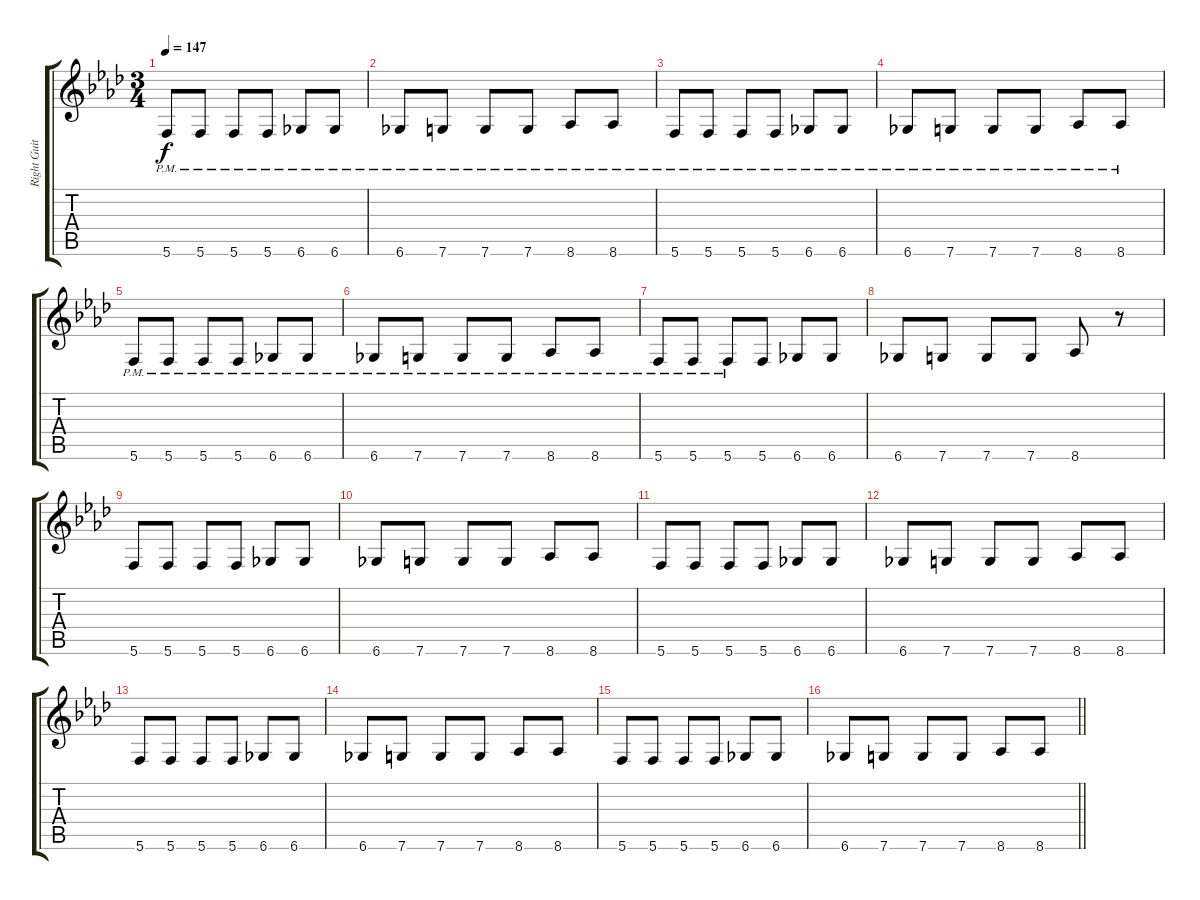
\track ("Right Guitar" "Right Guit") {instrument distortionguitar}
\staff {score tabs}
\tuning (D4 A3 F3 C3 G2 C2) {hide}
\ts (3 4)
\tempo 147
\clef g2
\ks ab
5.6{pm}.8{dy f} 5.6{pm}.8 5.6{pm}.8 5.6{pm}.8 6.6{pm}.8 6.6{pm}.8 |
6.6{pm}.8 7.6{pm}.8 7.6{pm}.8 7.6{pm}.8 8.6{pm}.8 8.6{pm}.8 |
5.6{pm}.8 5.6{pm}.8 5.6{pm}.8 5.6{pm}.8 6.6{pm}.8 6.6{pm}.8 |
6.6{pm}.8 7.6{pm}.8 7.6{pm}.8 7.6{pm}.8 8.6{pm}.8 8.6{pm}.8 |
5.6{pm}.8 5.6{pm}.8 5.6{pm}.8 5.6{pm}.8 6.6{pm}.8 6.6{pm}.8 |
6.6{pm}.8 7.6{pm}.8 7.6{pm}.8 7.6{pm}.8 8.6{pm}.8 8.6{pm}.8 |
5.6{pm}.8 5.6{pm}.8 5.6{pm}.8 5.6.8 6.6.8 6.6.8 |
6.6.8 7.6.8 7.6.8 7.6.8 8.6.8 r.8 |
5.6.8 5.6.8 5.6.8 5.6.8 6.6.8 6.6.8 |
6.6.8 7.6.8 7.6.8 7.6.8 8.6.8 8.6.8 |
5.6.8 5.6.8 5.6.8 5.6.8 6.6.8 6.6.8 |
6.6.8 7.6.8 7.6.8 7.6.8 8.6.8 8.6.8 |
5.6.8 5.6.8 5.6.8 5.6.8 6.6.8 6.6.8 |
6.6.8 7.6.8 7.6.8 7.6.8 8.6.8 8.6.8 |
5.6.8 5.6.8 5.6.8 5.6.8 6.6.8 6.6.8 |
\barLineRight lightlight
6.6.8 7.6.8 7.6.8 7.6.8 8.6.8 8.6.8
